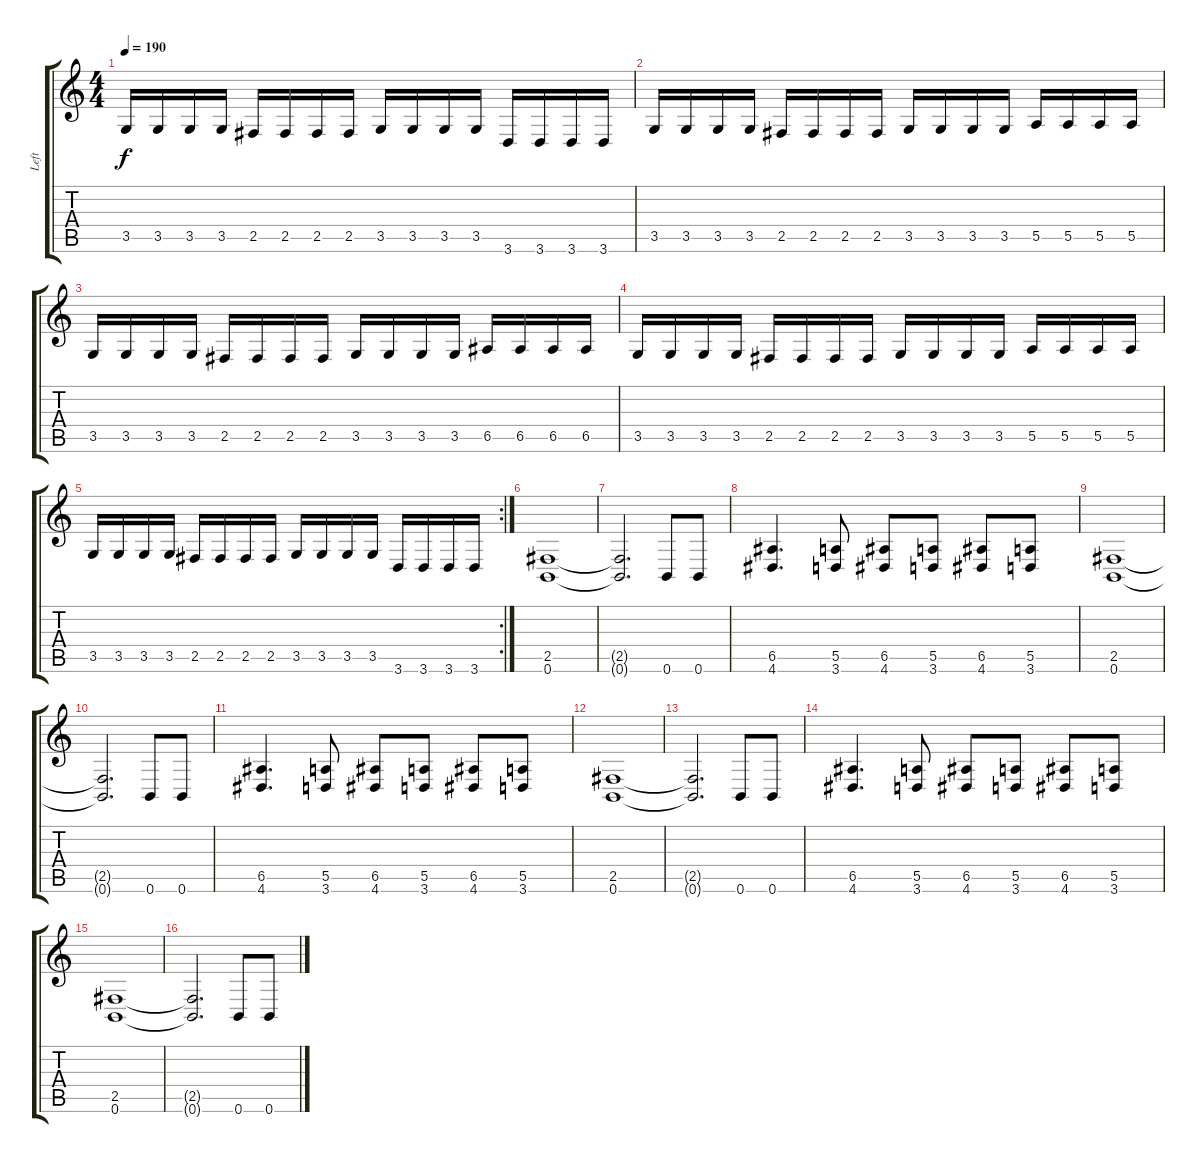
\track ("Left" "Left") {instrument distortionguitar}
\staff {score tabs}
\tuning (B3 Gb3 D3 A2 E2 B1) {hide}
\ts (4 4)
\tempo 190
\clef g2
\ks c
3.5.16{dy f} 3.5.16 3.5.16 3.5.16 2.5.16 2.5.16 2.5.16 2.5.16 3.5.16 3.5.16 3.5.16 3.5.16 3.6.16 3.6.16 3.6.16 3.6.16 |
3.5.16 3.5.16 3.5.16 3.5.16 2.5.16 2.5.16 2.5.16 2.5.16 3.5.16 3.5.16 3.5.16 3.5.16 5.5.16 5.5.16 5.5.16 5.5.16 |
3.5.16 3.5.16 3.5.16 3.5.16 2.5.16 2.5.16 2.5.16 2.5.16 3.5.16 3.5.16 3.5.16 3.5.16 6.5.16 6.5.16 6.5.16 6.5.16 |
3.5.16 3.5.16 3.5.16 3.5.16 2.5.16 2.5.16 2.5.16 2.5.16 3.5.16 3.5.16 3.5.16 3.5.16 5.5.16 5.5.16 5.5.16 5.5.16 |
\rc 2
3.5.16 3.5.16 3.5.16 3.5.16 2.5.16 2.5.16 2.5.16 2.5.16 3.5.16 3.5.16 3.5.16 3.5.16 3.6.16 3.6.16 3.6.16 3.6.16 |
(2.5 0.6).1 |
(2.5{t} 0.6{t}).2{d} 0.6.8 0.6.8 |
(6.5 4.6).4{d} (5.5 3.6).8 (6.5 4.6).8 (5.5 3.6).8 (6.5 4.6).8 (5.5 3.6).8 |
(2.5 0.6).1 |
(2.5{t} 0.6{t}).2{d} 0.6.8 0.6.8 |
(6.5 4.6).4{d} (5.5 3.6).8 (6.5 4.6).8 (5.5 3.6).8 (6.5 4.6).8 (5.5 3.6).8 |
(2.5 0.6).1 |
(2.5{t} 0.6{t}).2{d} 0.6.8 0.6.8 |
(6.5 4.6).4{d} (5.5 3.6).8 (6.5 4.6).8 (5.5 3.6).8 (6.5 4.6).8 (5.5 3.6).8 |
(2.5 0.6).1 |
(2.5{t} 0.6{t}).2{d} 0.6.8 0.6.8
